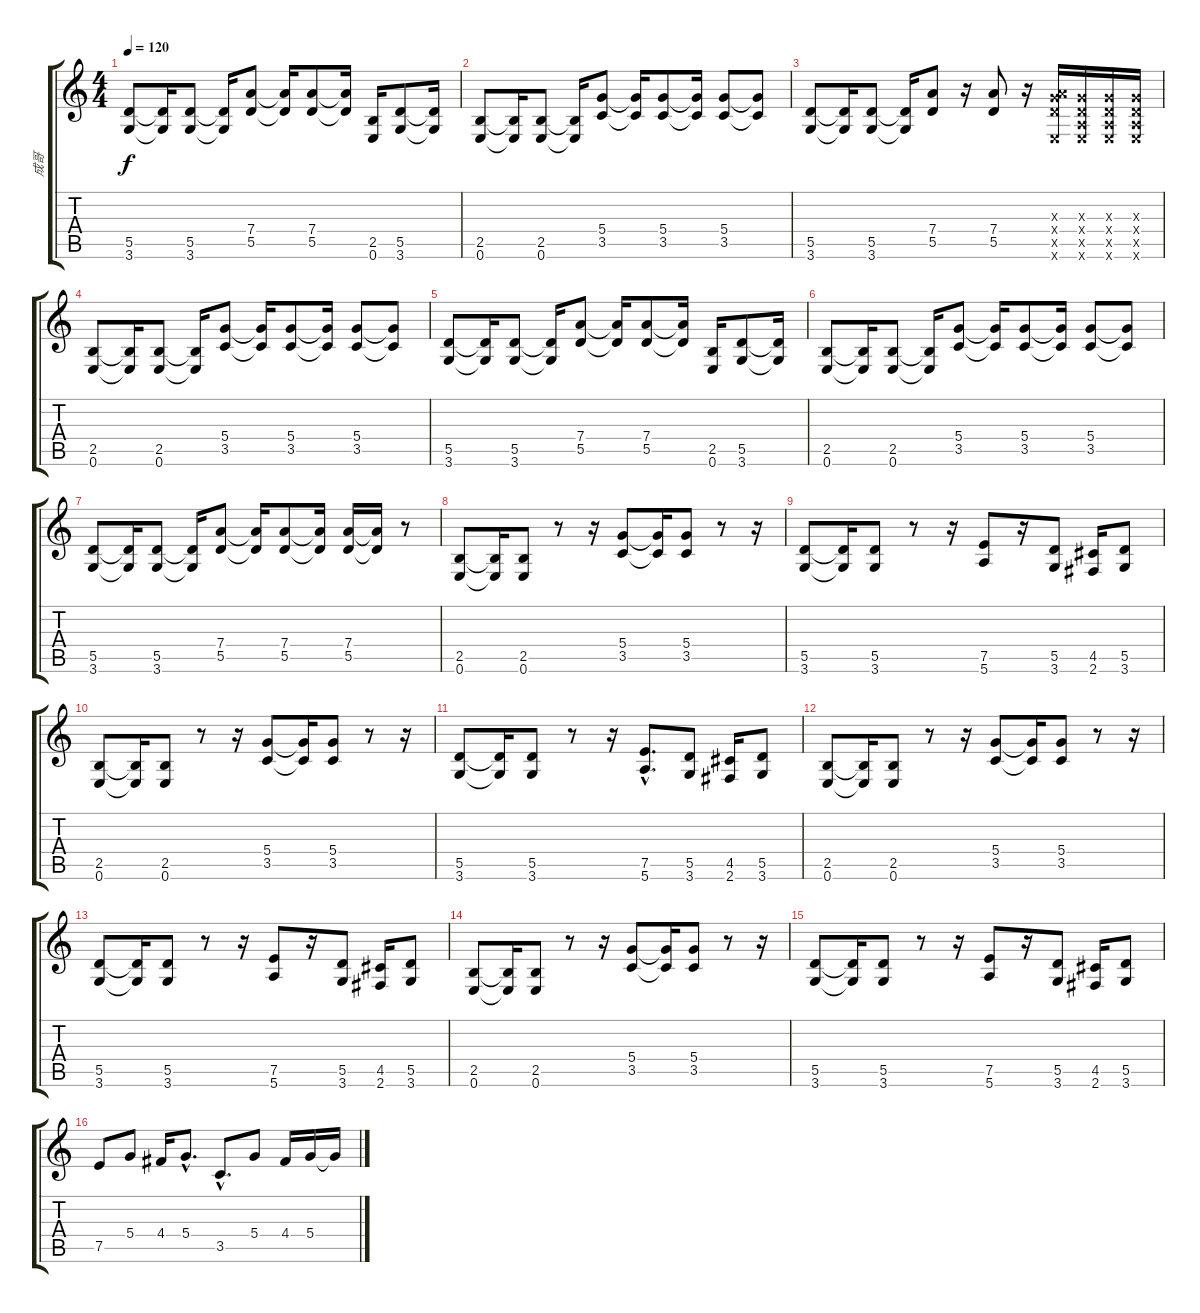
\track ("成哥" "成哥") {instrument electricguitarmuted}
\staff {score tabs}
\tuning (E4 B3 G3 D3 A2 E2) {hide}
\ts (4 4)
\tempo 120
\clef g2
\ks c
(5.5 3.6).8{dy f instrument overdrivenguitar} (5.5{t} 3.6{t}).16 (5.5 3.6).8 (5.5{t} 3.6{t}).16 (7.4 5.5).8 (7.4{t} 5.5{t}).16 (7.4 5.5).8 (7.4{t} 5.5{t}).16 (2.5 0.6).16 (5.5 3.6).8 (5.5{t} 3.6{t}).16 |
(2.5 0.6).8{instrument overdrivenguitar} (2.5{t} 0.6{t}).16 (2.5 0.6).8 (2.5{t} 0.6{t}).16 (5.4 3.5).8 (5.4{t} 3.5{t}).16 (5.4 3.5).8 (5.4{t} 3.5{t}).16 (5.4 3.5).8 (5.4{t} 3.5{t}).8 |
(5.5 3.6).8{instrument overdrivenguitar} (5.5{t} 3.6{t}).16 (5.5 3.6).8 (5.5{t} 3.6{t}).16 (7.4 5.5).8 r.16 (7.4 5.5).8 r.16 (0.3{x} 7.4{x} 5.5{x} 0.6{x}).16 (0.3{x} 0.4{x} 0.5{x} 0.6{x}).16 (0.3{x} 0.4{x} 0.5{x} 0.6{x}).16 (0.3{x} 0.4{x} 0.5{x} 0.6{x}).16 |
(2.5 0.6).8{instrument overdrivenguitar} (2.5{t} 0.6{t}).16 (2.5 0.6).8 (2.5{t} 0.6{t}).16 (5.4 3.5).8 (5.4{t} 3.5{t}).16 (5.4 3.5).8 (5.4{t} 3.5{t}).16 (5.4 3.5).8 (5.4{t} 3.5{t}).8 |
(5.5 3.6).8{instrument overdrivenguitar} (5.5{t} 3.6{t}).16 (5.5 3.6).8 (5.5{t} 3.6{t}).16 (7.4 5.5).8 (7.4{t} 5.5{t}).16 (7.4 5.5).8 (7.4{t} 5.5{t}).16 (2.5 0.6).16 (5.5 3.6).8 (5.5{t} 3.6{t}).16 |
(2.5 0.6).8{instrument overdrivenguitar} (2.5{t} 0.6{t}).16 (2.5 0.6).8 (2.5{t} 0.6{t}).16 (5.4 3.5).8 (5.4{t} 3.5{t}).16 (5.4 3.5).8 (5.4{t} 3.5{t}).16 (5.4 3.5).8 (5.4{t} 3.5{t}).8 |
(5.5 3.6).8{instrument overdrivenguitar} (5.5{t} 3.6{t}).16 (5.5 3.6).8 (5.5{t} 3.6{t}).16 (7.4 5.5).8 (7.4{t} 5.5{t}).16 (7.4 5.5).8 (7.4{t} 5.5{t}).16 (7.4 5.5).16 (7.4{t} 5.5{t}).16 r.8 |
(2.5 0.6).8 (2.5{t} 0.6{t}).16 (2.5 0.6).8 r.8 r.16 (5.4 3.5).8 (5.4{t} 3.5{t}).16 (5.4 3.5).8 r.8 r.16 |
(5.5 3.6).8 (5.5{t} 3.6{t}).16 (5.5 3.6).8 r.8 r.16 (7.5 5.6).8 r.16 (5.5 3.6).8 (4.5 2.6).16 (5.5 3.6).8 |
(2.5 0.6).8 (2.5{t} 0.6{t}).16 (2.5 0.6).8 r.8 r.16 (5.4 3.5).8 (5.4{t} 3.5{t}).16 (5.4 3.5).8 r.8 r.16 |
(5.5 3.6).8 (5.5{t} 3.6{t}).16 (5.5 3.6).8 r.8 r.16 (7.5{hac} 5.6{hac}).8{d} (5.5 3.6).8 (4.5 2.6).16 (5.5 3.6).8 |
(2.5 0.6).8 (2.5{t} 0.6{t}).16 (2.5 0.6).8 r.8 r.16 (5.4 3.5).8 (5.4{t} 3.5{t}).16 (5.4 3.5).8 r.8 r.16 |
(5.5 3.6).8 (5.5{t} 3.6{t}).16 (5.5 3.6).8 r.8 r.16 (7.5 5.6).8 r.16 (5.5 3.6).8 (4.5 2.6).16 (5.5 3.6).8 |
(2.5 0.6).8 (2.5{t} 0.6{t}).16 (2.5 0.6).8 r.8 r.16 (5.4 3.5).8 (5.4{t} 3.5{t}).16 (5.4 3.5).8 r.8 r.16 |
(5.5 3.6).8 (5.5{t} 3.6{t}).16 (5.5 3.6).8 r.8 r.16 (7.5 5.6).8 r.16 (5.5 3.6).8 (4.5 2.6).16 (5.5 3.6).8 |
7.5.8 5.4.8 4.4.16 5.4{hac}.8{d} 3.5{hac}.8{d} 5.4.8 4.4.16 5.4.16 5.4{t}.16
